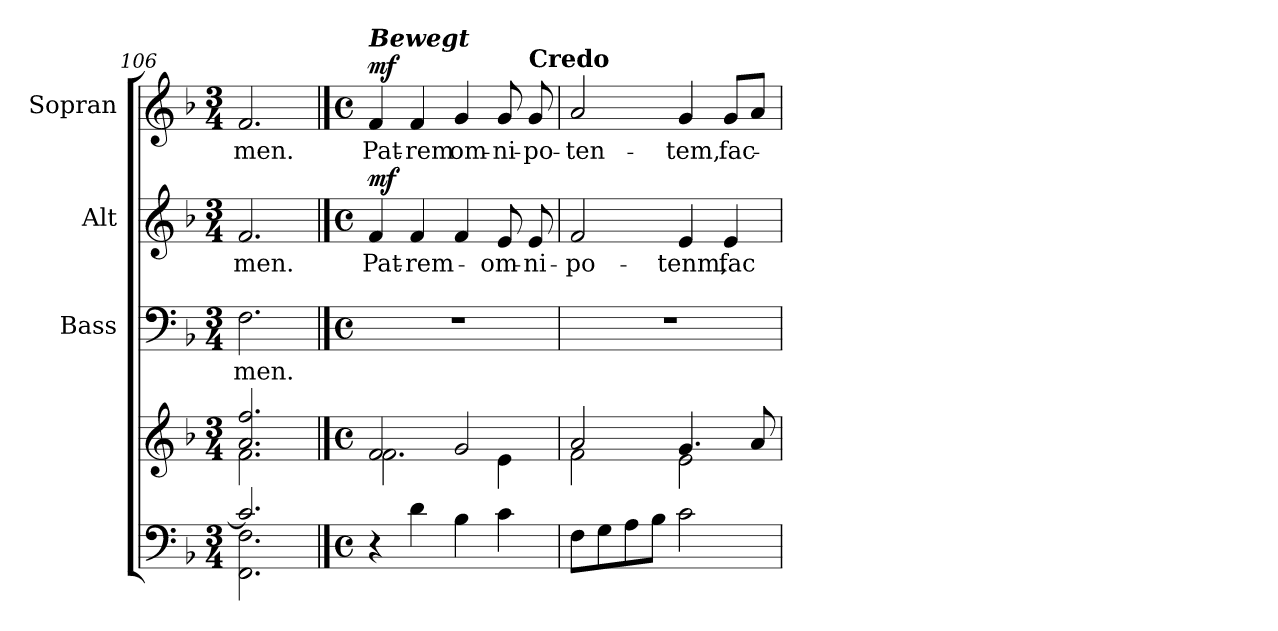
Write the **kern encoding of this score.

**kern	**kern	**kern	**text	**kern	**text	**dynam	**kern	**text	**dynam
*part4	*part4	*part3	*part3	*part2	*part2	*part2	*part1	*part1	*part1
*staff5	*staff4	*staff3	*staff3	*staff2	*staff2	*staff2	*staff1	*staff1	*staff1
*	*	*I"Bass	*	*I"Alt	*	*	*I"Sopran	*	*
*	*	*I'B.	*	*I'A.	*	*	*I'S.	*	*
*clefF4	*clefG2	*clefF4	*	*clefG2	*	*	*clefG2	*	*
*k[b-]	*k[b-]	*k[b-]	*	*k[b-]	*	*	*k[b-]	*	*
*F:	*F:	*F:	*	*F:	*	*	*F:	*	*
*M3/4	*M3/4	*M3/4	*	*M3/4	*	*	*M3/4	*	*
=106	=106	=106	=106	=106	=106	=106	=106	=106	=106
*^	*^	*	*	*	*	*	*	*	*
!	!	!	!	!	!LO:LY:b	!	!LO:LY:b	!	!	!LO:LY:b	!
2.c/]	2.FF\ 2.F\	2.a/ 2.ff/	2.f\	2.F\	-men.	2.f/	-men.	.	2.f/	-men.	.
*v	*v	*	*	*	*	*	*	*	*	*	*
!!LO:PB:g=z
==107	==107	==107	==107	==107	==107	==107	==107	==107	==107	==107
*M4/4	*M4/4	*	*M4/4	*	*M4/4	*	*	*M4/4	*	*
*met(c)	*met(c)	*	*met(c)	*	*met(c)	*	*	*met(c)	*	*
*^	*	*	*	*	*	*	*	*	*	*
!	!	!	!	!	!	!	!	!	!LO:TX:a:Bi:t=Bewegt	!	!
!LO:TX:b:Bi:t=Man.	!	!	!	!	!	!	!	!	!	!	!
!	!	!	!	!	!	!	!LO:LY:b	!LO:DY:a	!	!LO:LY:b	!LO:DY:a
*v	*v	*	*	*	*	*	*	*	*	*	*
4r	2f/	2.f\	1r	.	4f/	Pat-	mf	4f/	Pat-	mf
!	!	!	!	!	!	!LO:LY:b	!	!	!LO:LY:b	!
4d\	.	.	.	.	4f/	-rem-	.	4f/	-rem	.
!	!	!	!	!	!	!	!	!	!LO:LY:b	!
4B-\	2g/	.	.	.	4f/	.	.	4g/	om-	.
!	!	!	!	!	!	!LO:LY:b	!	!	!LO:LY:b	!
4c\	.	4e\	.	.	8e/	-om-	.	8g/	-ni-	.
!	!	!	!	!	!	!	!	!LO:TX:a:B:t=Credo	!	!
!	!	!	!	!	!	!LO:LY:b	!	!	!LO:LY:b	!
.	.	.	.	.	8e/	-ni-	.	8g/	-po-	.
=108	=108	=108	=108	=108	=108	=108	=108	=108	=108	=108
!	!	!	!	!	!	!LO:LY:b	!	!	!LO:LY:b	!
8F\L	2a/	2f\	1r	.	2f/	-po-	.	2a/	-ten-	.
8G\	.	.	.	.	.	.	.	.	.	.
8A\	.	.	.	.	.	.	.	.	.	.
8B-\J	.	.	.	.	.	.	.	.	.	.
!	!	!	!	!	!	!LO:LY:b	!	!	!LO:LY:b	!
2c\	4.g/	2e\	.	.	4e/	-tenm,	.	4g/	-tem,	.
!	!	!	!	!	!	!LO:LY:b	!	!	!LO:LY:b	!
.	.	.	.	.	4e/	fac-	.	8g/L	fac-	.
.	8a/	.	.	.	.	.	.	8a/J	.	.
*	*v	*v	*	*	*	*	*	*	*	*
=	=	=	=	=	=	=	=	=	=
*-	*-	*-	*-	*-	*-	*-	*-	*-	*-
